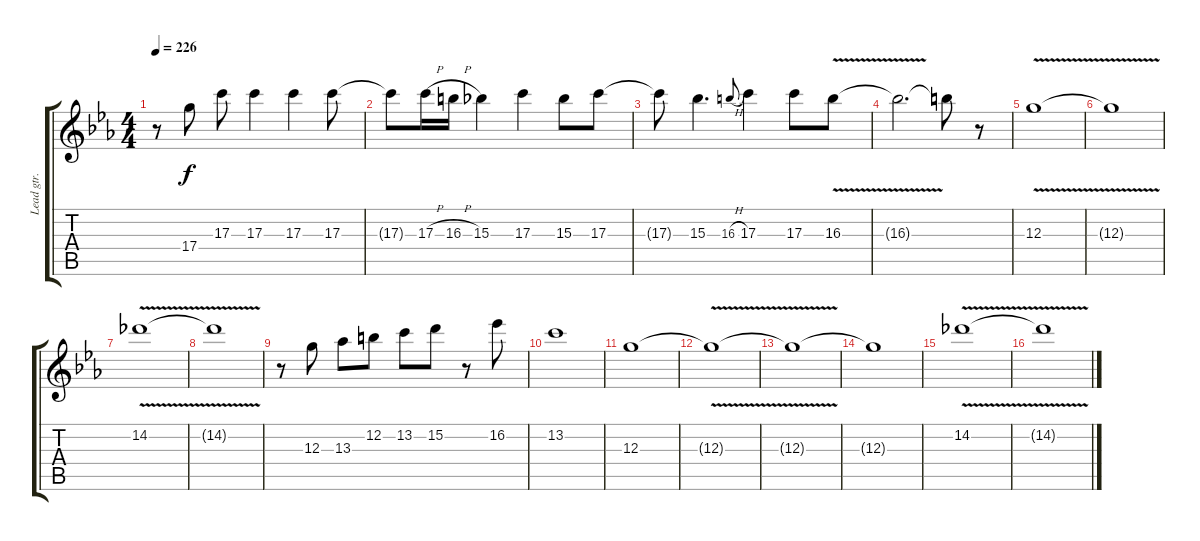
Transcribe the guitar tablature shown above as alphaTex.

\track ("Lead gtr. 1" "Lead gtr. ") {instrument overdrivenguitar}
\staff {score tabs}
\tuning (E4 B3 G3 D3 A2 E2) {hide}
\ts (4 4)
\tempo 226
\clef g2
\ks cminor
r.8{dy f} 17.4.8 17.3.8 17.3.4 17.3.4 17.3.8 |
17.3{t}.8 17.3{h}.16 16.3{h}.16 15.3.4 17.3.4 15.3.8 17.3.8 |
17.3{t}.8 15.3.4{d} 16.3{h}.8{gr onbeat} 17.3.4 17.3.8 16.3{v}.8 |
16.3{t}.2{d} 16.3{t}.8 r.8 |
12.3{v}.1 |
12.3{t}.1 |
14.2{v}.1 |
14.2{t}.1 |
r.8 12.3.8 13.3.8 12.2.8 13.2.8 15.2.8 r.8 16.2.8 |
13.2.1 |
12.3.1 |
12.3{v t}.1 |
12.3{t}.1 |
12.3{t}.1 |
14.2{v}.1 |
14.2{t}.1
